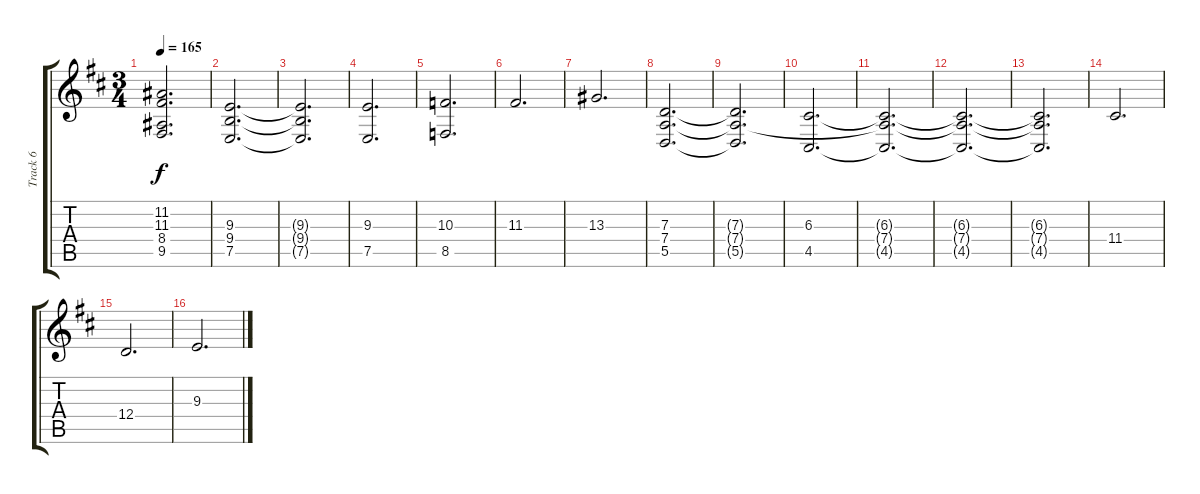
\track ("Track 6" "Track 6") {instrument pad8sweep}
\staff {score tabs}
\tuning (E4 B3 G3 D3 A2 E2) {hide}
\ts (3 4)
\tempo 165
\clef g2
\ks d
(11.2{t} 11.3{t} 8.4{t} 9.5{t}).2{d dy f} |
(9.3 9.4 7.5).2{d} |
(9.3{t} 9.4{t} 7.5{t}).2{d} |
(9.3 7.5).2{d} |
(10.3 8.5).2{d} |
11.3.2{d} |
13.3.2{d} |
(7.3 7.4 5.5).2{d} |
(7.3{t} 7.4{t} 5.5{t}).2{d} |
(6.3 4.5).2{d} |
(6.3{t} 7.4{t} 4.5{t}).2{d} |
(6.3{t} 7.4{t} 4.5{t}).2{d} |
(6.3{t} 7.4{t} 4.5{t}).2{d} |
11.4.2{d} |
12.4.2{d} |
9.3.2{d}
